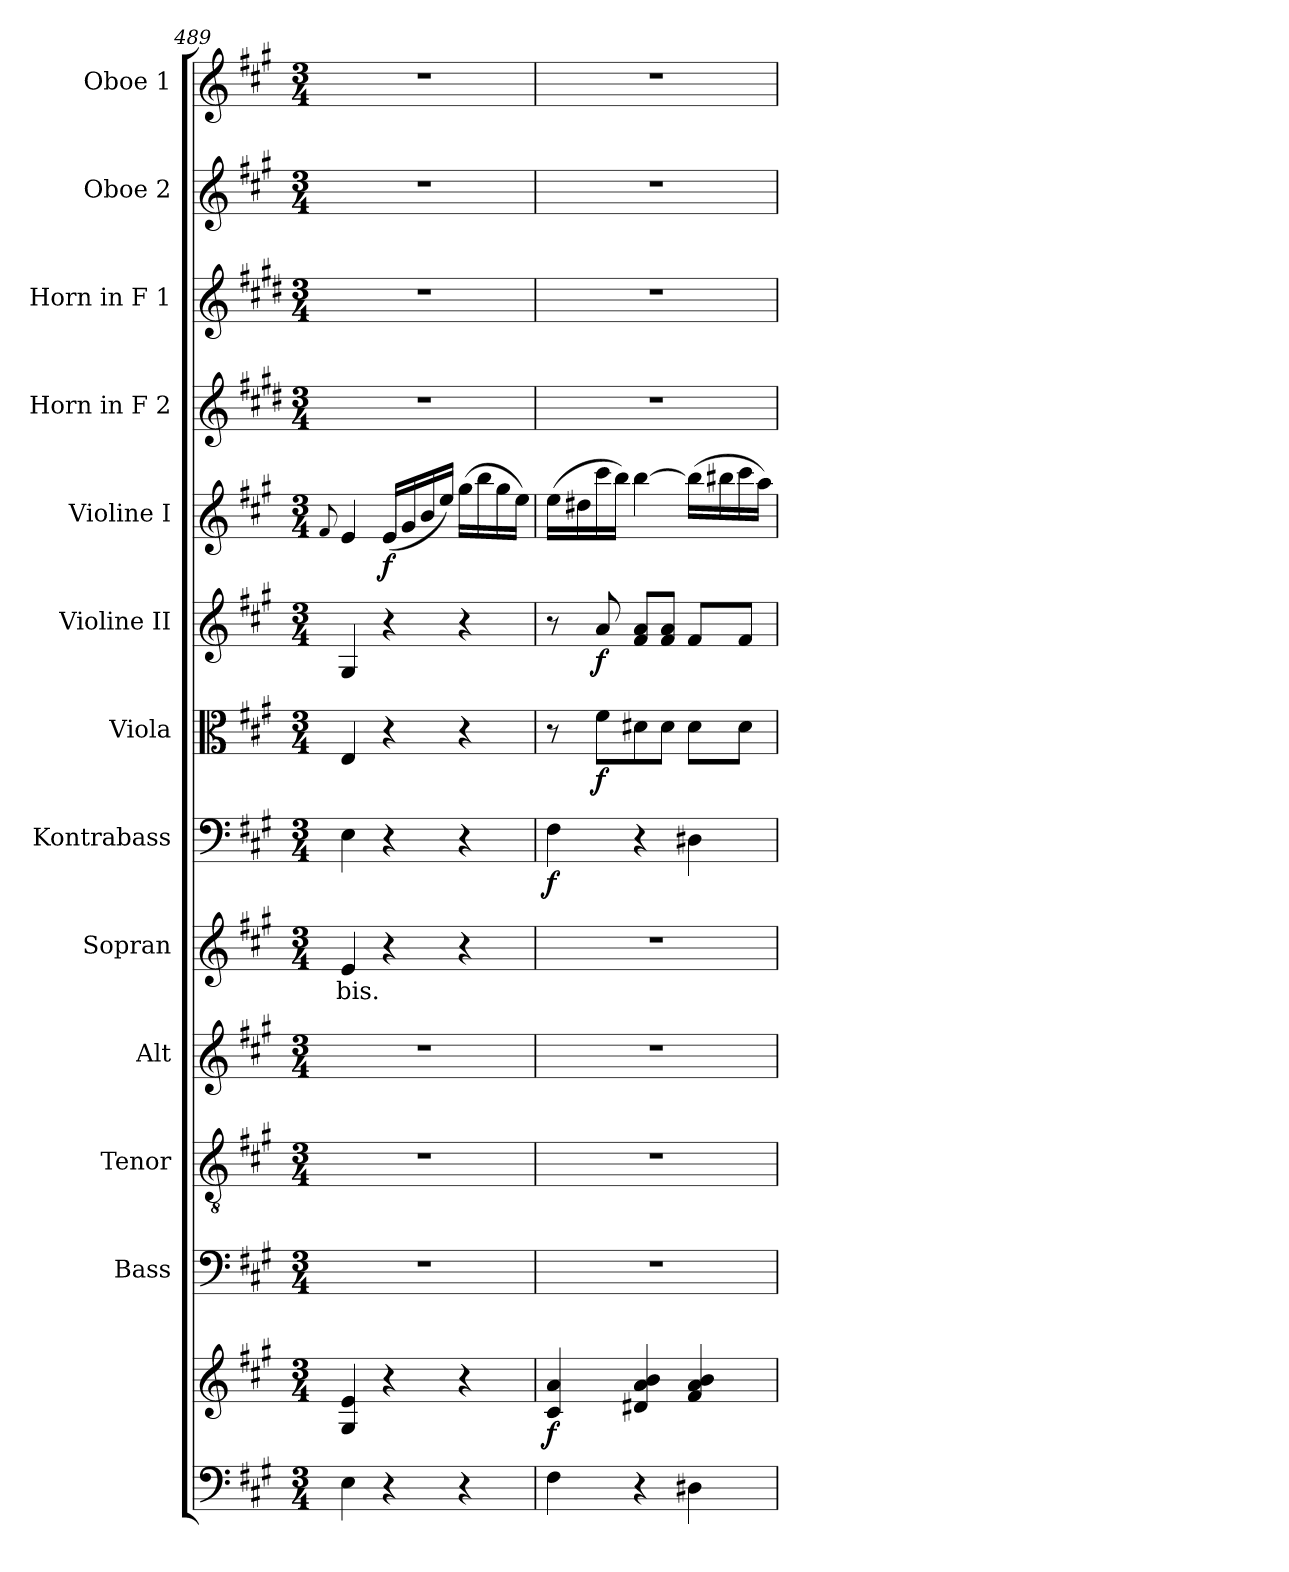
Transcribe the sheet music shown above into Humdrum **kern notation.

**kern	**kern	**dynam	**kern	**kern	**kern	**kern	**text	**kern	**dynam	**kern	**dynam	**kern	**dynam	**kern	**dynam	**kern	**kern	**kern	**kern
*part13	*part13	*part13	*part12	*part11	*part10	*part9	*part9	*part8	*part8	*part7	*part7	*part6	*part6	*part5	*part5	*part4	*part3	*part2	*part1
*staff14	*staff13	*staff13/14	*staff12	*staff11	*staff10	*staff9	*staff9	*staff8	*staff8	*staff7	*staff7	*staff6	*staff6	*staff5	*staff5	*staff4	*staff3	*staff2	*staff1
*	*	*	*I"Bass	*I"Tenor	*I"Alt	*I"Sopran	*	*I"Kontrabass	*	*I"Viola	*	*I"Violine II	*	*I"Violine I	*	*I"Horn in F 2	*I"Horn in F 1	*I"Oboe 2	*I"Oboe 1
*	*	*	*I'B.	*I'T.	*I'A.	*I'S.	*	*I'Kb.	*	*I'Vla.	*	*I'Vl. II	*	*I'Vl. I	*	*	*	*I'Ob.. 2	*I'Ob. 1
*clefF4	*clefG2	*	*clefF4	*clefGv2	*clefG2	*clefG2	*	*clefF4	*	*clefC3	*	*clefG2	*	*clefG2	*	*clefG2	*clefG2	*clefG2	*clefG2
*	*	*	*	*	*	*	*	*ITrd7c12	*	*	*	*	*	*	*	*ITrd4c7	*ITrd4c7	*	*
*k[f#c#g#]	*k[f#c#g#]	*	*k[f#c#g#]	*k[f#c#g#]	*k[f#c#g#]	*k[f#c#g#]	*	*k[f#c#g#]	*	*k[f#c#g#]	*	*k[f#c#g#]	*	*k[f#c#g#]	*	*k[f#c#g#]	*k[f#c#g#]	*k[f#c#g#]	*k[f#c#g#]
*A:	*A:	*	*A:	*A:	*A:	*A:	*	*A:	*	*A:	*	*A:	*	*A:	*	*A:	*A:	*A:	*A:
*M3/4	*M3/4	*	*M3/4	*M3/4	*M3/4	*M3/4	*	*M3/4	*	*M3/4	*	*M3/4	*	*M3/4	*	*M3/4	*M3/4	*M3/4	*M3/4
=489	=489	=489	=489	=489	=489	=489	=489	=489	=489	=489	=489	=489	=489	=489	=489	=489	=489	=489	=489
.	.	.	.	.	.	.	.	.	.	.	.	.	.	8qqf#/	.	.	.	.	.
!	!	!	!	!	!	!	!LO:LY:b	!	!	!	!	!	!	!	!	!	!	!	!
4E\	4G#/ 4e/	.	2.r	2.r	2.r	4e/	-bis.	4EE\	.	4E/	.	4G#/	.	4e/	.	2.r	2.r	2.r	2.r
!	!	!	!	!	!	!	!	!	!	!	!	!	!	!	!LO:DY:b	!	!	!	!
4r	4r	.	.	.	.	4r	.	4r	.	4r	.	4r	.	(<16e/LL	f	.	.	.	.
.	.	.	.	.	.	.	.	.	.	.	.	.	.	16g#/	.	.	.	.	.
.	.	.	.	.	.	.	.	.	.	.	.	.	.	16b/	.	.	.	.	.
.	.	.	.	.	.	.	.	.	.	.	.	.	.	16ee/JJ)	.	.	.	.	.
4r	4r	.	.	.	.	4r	.	4r	.	4r	.	4r	.	(>16gg#\LL	.	.	.	.	.
.	.	.	.	.	.	.	.	.	.	.	.	.	.	16bb\	.	.	.	.	.
.	.	.	.	.	.	.	.	.	.	.	.	.	.	16gg#\	.	.	.	.	.
.	.	.	.	.	.	.	.	.	.	.	.	.	.	16ee\JJ)	.	.	.	.	.
=490	=490	=490	=490	=490	=490	=490	=490	=490	=490	=490	=490	=490	=490	=490	=490	=490	=490	=490	=490
!	!	!LO:DY:b	!	!	!	!	!	!	!LO:DY:b	!	!	!	!	!	!	!	!	!	!
4F#\	4c#/ 4a/	f	2.r	2.r	2.r	2.r	.	4FF#\	f	8r	.	8r	.	(>16ee\LL	.	2.r	2.r	2.r	2.r
.	.	.	.	.	.	.	.	.	.	.	.	.	.	16dd#X\	.	.	.	.	.
!	!	!	!	!	!	!	!	!	!	!	!LO:DY:b	!	!LO:DY:b	!	!	!	!	!	!
.	.	.	.	.	.	.	.	.	.	8f#\L	f	8a/	f	16ccc#\	.	.	.	.	.
.	.	.	.	.	.	.	.	.	.	.	.	.	.	16bb\JJ)	.	.	.	.	.
4r	4d#X/ 4a/ 4b/	.	.	.	.	.	.	4r	.	8d#X\	.	8f#/ 8a/L	.	[4bb\	.	.	.	.	.
.	.	.	.	.	.	.	.	.	.	8d#\J	.	8f#/ 8a/J	.	.	.	.	.	.	.
4D#X\	4f#/ 4a/ 4b/	.	.	.	.	.	.	4DD#X\	.	8d#\L	.	8f#/L	.	(>16bb\LL]	.	.	.	.	.
.	.	.	.	.	.	.	.	.	.	.	.	.	.	16bb#X\	.	.	.	.	.
.	.	.	.	.	.	.	.	.	.	8d#\J	.	8f#/J	.	16ccc#\	.	.	.	.	.
.	.	.	.	.	.	.	.	.	.	.	.	.	.	16aa\JJ)	.	.	.	.	.
=	=	=	=	=	=	=	=	=	=	=	=	=	=	=	=	=	=	=	=
*-	*-	*-	*-	*-	*-	*-	*-	*-	*-	*-	*-	*-	*-	*-	*-	*-	*-	*-	*-
